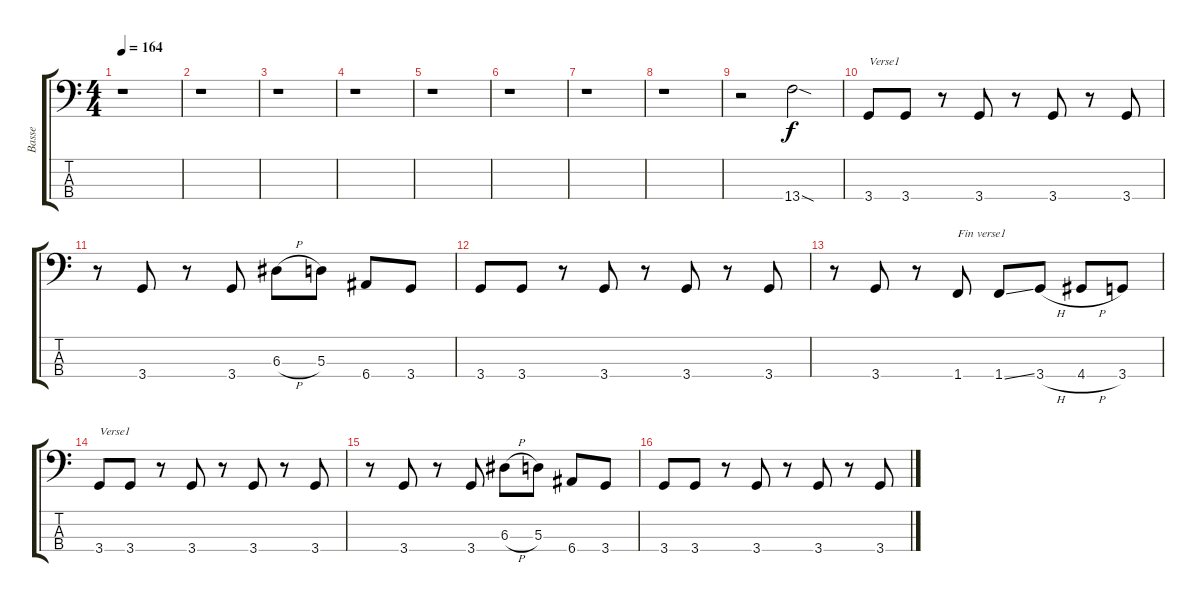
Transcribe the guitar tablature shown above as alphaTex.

\track ("Basse" "Basse") {instrument electricbassfinger}
\staff {score tabs}
\tuning (G2 D2 A1 E1) {hide}
\ts (4 4)
\tempo 164
\clef f4
\ks c
r.1{dy f instrument electricbassfinger} |
r.1 |
r.1 |
r.1 |
r.1 |
r.1 |
r.1 |
r.1 |
r.2 13.4{sod}.2 |
3.4.8{txt "Verse1"} 3.4.8 r.8 3.4.8 r.8 3.4.8 r.8 3.4.8 |
r.8 3.4.8 r.8 3.4.8 6.3{h}.8 5.3.8 6.4.8 3.4.8 |
3.4.8 3.4.8 r.8 3.4.8 r.8 3.4.8 r.8 3.4.8 |
r.8 3.4.8 r.8 1.4.8{txt "Fin verse1"} 1.4{ss}.8 3.4{h}.8 4.4{h}.8 3.4.8 |
3.4.8{txt "Verse1"} 3.4.8 r.8 3.4.8 r.8 3.4.8 r.8 3.4.8 |
r.8 3.4.8 r.8 3.4.8 6.3{h}.8 5.3.8 6.4.8 3.4.8 |
3.4.8 3.4.8 r.8 3.4.8 r.8 3.4.8 r.8 3.4.8
